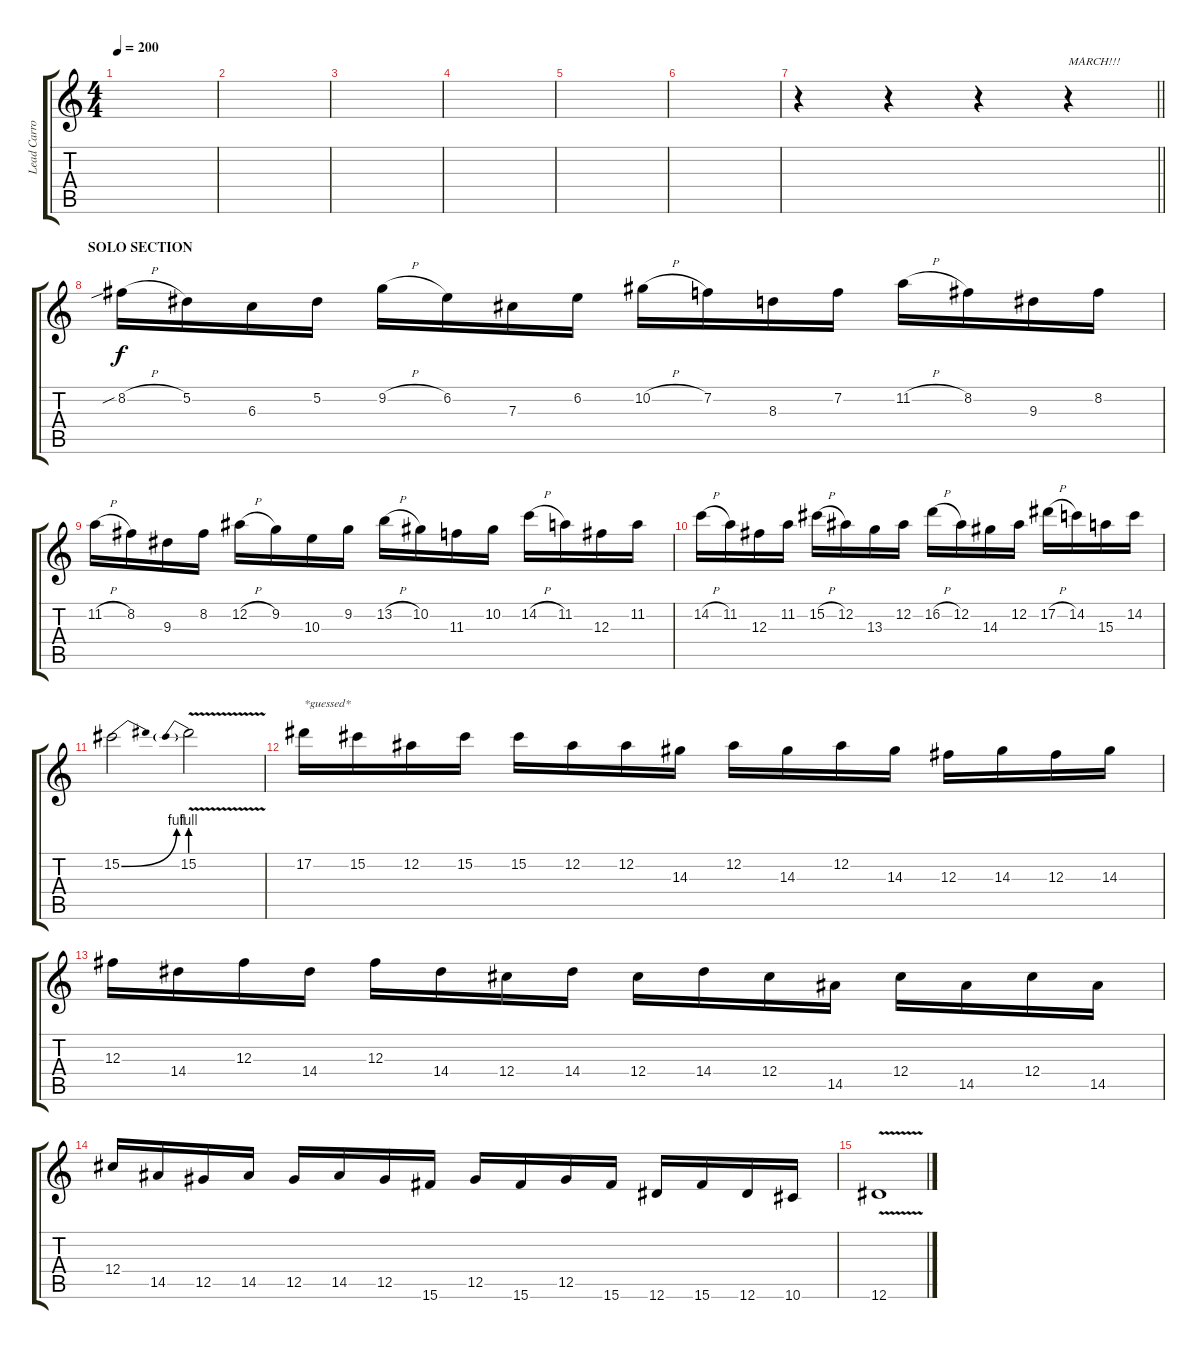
\track ("Lead Carroll" "Lead Carro") {instrument overdrivenguitar}
\staff {score tabs}
\tuning (Eb4 Bb3 Gb3 Db3 Ab2 Eb2) {hide}
\ts (4 4)
\tempo 200
\clef g2
\ks c
|
|
|
|
|
|
\barLineRight lightlight
r.4 r.4 r.4 r.4{txt "MARCH!!!"} |
\section ("" "SOLO SECTION")
8.2{sib h}.16 5.2.16 6.3.16 5.2.16 9.2{h}.16 6.2.16 7.3.16 6.2.16 10.2{h}.16 7.2.16 8.3.16 7.2.16 11.2{h}.16 8.2.16 9.3.16 8.2.16 |
11.2{h}.16 8.2.16 9.3.16 8.2.16 12.2{h}.16 9.2.16 10.3.16 9.2.16 13.2{h}.16 10.2.16 11.3.16 10.2.16 14.2{h}.16 11.2.16 12.3.16 11.2.16 |
14.2{h}.16 11.2.16 12.3.16 11.2.16 15.2{h}.16 12.2.16 13.3.16 12.2.16 16.2{h}.16 12.2.16 14.3.16 12.2.16 17.2{h}.16 14.2.16 15.3.16 14.2.16 |
15.2{be (bend 0 0 60 4)}.2 15.2{be (prebend 0 4 60 4) v}.2 |
17.2.16{txt "*guessed*"} 15.2.16 12.2.16 15.2.16 15.2.16 12.2.16 12.2.16 14.3.16 12.2.16 14.3.16 12.2.16 14.3.16 12.3.16 14.3.16 12.3.16 14.3.16 |
12.3.16 14.4.16 12.3.16 14.4.16 12.3.16 14.4.16 12.4.16 14.4.16 12.4.16 14.4.16 12.4.16 14.5.16 12.4.16 14.5.16 12.4.16 14.5.16 |
12.4.16 14.5.16 12.5.16 14.5.16 12.5.16 14.5.16 12.5.16 15.6.16 12.5.16 15.6.16 12.5.16 15.6.16 12.6.16 15.6.16 12.6.16 10.6.16 |
12.6{v}.1{instrument guitarharmonics}
